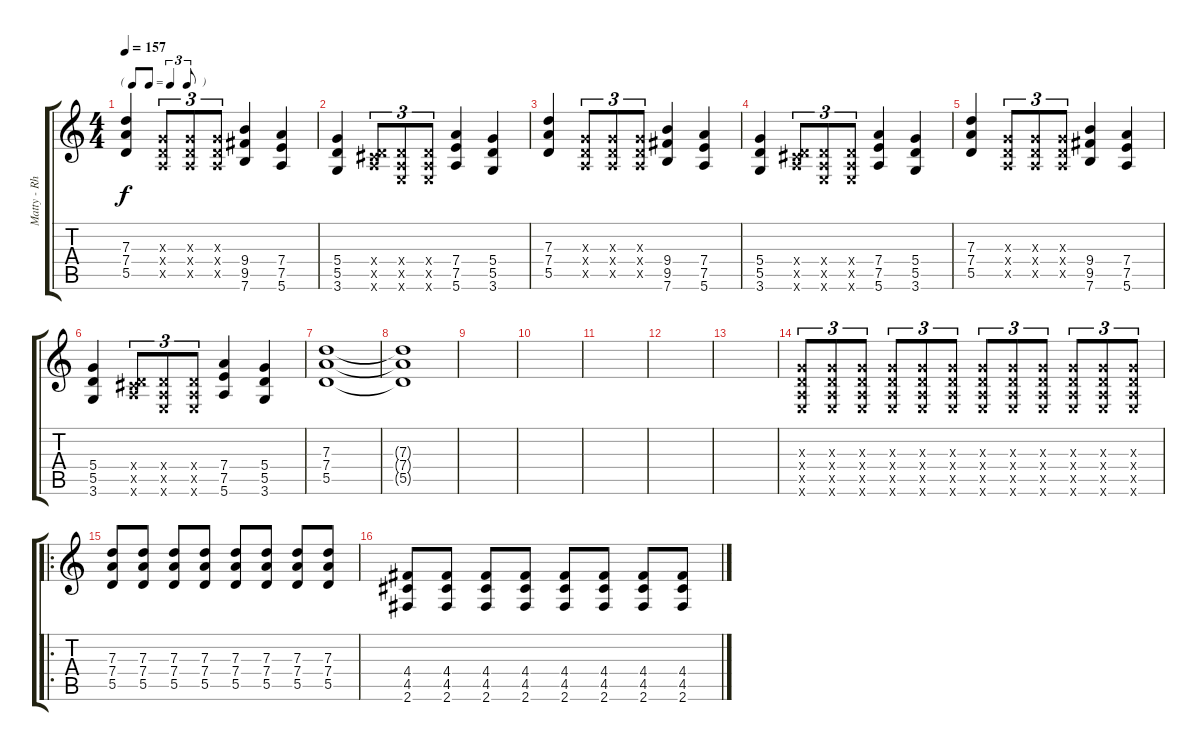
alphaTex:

\track ("Matty - Rhythm Guitar" "Matty - Rh") {instrument distortionguitar}
\staff {score tabs}
\tuning (E4 B3 G3 D3 A2 E2) {hide}
\ts (4 4)
\tf triplet8th
\tempo 157
\clef g2
\ks c
(7.3 7.4 5.5).4{dy f} (0.3{x} 0.4{x} 0.5{x}).8{tu (3 2)} (0.3{x} 0.4{x} 0.5{x}).8{tu (3 2)} (0.3{x} 0.4{x} 0.5{x}).8{tu (3 2)} (9.4 9.5 7.6).4 (7.4 7.5 5.6).4 |
(5.4 5.5 3.6).4 (0.4{x} 0.5{x} 9.6{x}).8{tu (3 2)} (0.4{x} 0.5{x} 0.6{x}).8{tu (3 2)} (0.4{x} 0.5{x} 0.6{x}).8{tu (3 2)} (7.4 7.5 5.6).4 (5.4 5.5 3.6).4 |
(7.3 7.4 5.5).4 (0.3{x} 0.4{x} 0.5{x}).8{tu (3 2)} (0.3{x} 0.4{x} 0.5{x}).8{tu (3 2)} (0.3{x} 0.4{x} 0.5{x}).8{tu (3 2)} (9.4 9.5 7.6).4 (7.4 7.5 5.6).4 |
(5.4 5.5 3.6).4 (0.4{x} 0.5{x} 9.6{x}).8{tu (3 2)} (0.4{x} 0.5{x} 0.6{x}).8{tu (3 2)} (0.4{x} 0.5{x} 0.6{x}).8{tu (3 2)} (7.4 7.5 5.6).4 (5.4 5.5 3.6).4 |
(7.3 7.4 5.5).4 (0.3{x} 0.4{x} 0.5{x}).8{tu (3 2)} (0.3{x} 0.4{x} 0.5{x}).8{tu (3 2)} (0.3{x} 0.4{x} 0.5{x}).8{tu (3 2)} (9.4 9.5 7.6).4 (7.4 7.5 5.6).4 |
(5.4 5.5 3.6).4 (0.4{x} 0.5{x} 9.6{x}).8{tu (3 2)} (0.4{x} 0.5{x} 0.6{x}).8{tu (3 2)} (0.4{x} 0.5{x} 0.6{x}).8{tu (3 2)} (7.4 7.5 5.6).4 (5.4 5.5 3.6).4 |
(7.3 7.4 5.5).1{volume 0} |
(7.3{t} 7.4{t} 5.5{t}).1 |
|
|
|
|
|
(0.3{x} 0.4{x} 0.5{x} 0.6{x}).8{tu (3 2)} (0.3{x} 0.4{x} 0.5{x} 0.6{x}).8{tu (3 2)} (0.3{x} 0.4{x} 0.5{x} 0.6{x}).8{tu (3 2)} (0.3{x} 0.4{x} 0.5{x} 0.6{x}).8{tu (3 2)} (0.3{x} 0.4{x} 0.5{x} 0.6{x}).8{tu (3 2)} (0.3{x} 0.4{x} 0.5{x} 0.6{x}).8{tu (3 2)} (0.3{x} 0.4{x} 0.5{x} 0.6{x}).8{tu (3 2)} (0.3{x} 0.4{x} 0.5{x} 0.6{x}).8{tu (3 2)} (0.3{x} 0.4{x} 0.5{x} 0.6{x}).8{tu (3 2)} (0.3{x} 0.4{x} 0.5{x} 0.6{x}).8{tu (3 2)} (0.3{x} 0.4{x} 0.5{x} 0.6{x}).8{tu (3 2)} (0.3{x} 0.4{x} 0.5{x} 0.6{x}).8{tu (3 2)} |
\ro
(7.3 7.4 5.5).8 (7.3 7.4 5.5).8 (7.3 7.4 5.5).8 (7.3 7.4 5.5).8 (7.3 7.4 5.5).8 (7.3 7.4 5.5).8 (7.3 7.4 5.5).8 (7.3 7.4 5.5).8 |
(4.4 4.5 2.6).8 (4.4 4.5 2.6).8 (4.4 4.5 2.6).8 (4.4 4.5 2.6).8 (4.4 4.5 2.6).8 (4.4 4.5 2.6).8 (4.4 4.5 2.6).8 (4.4 4.5 2.6).8
